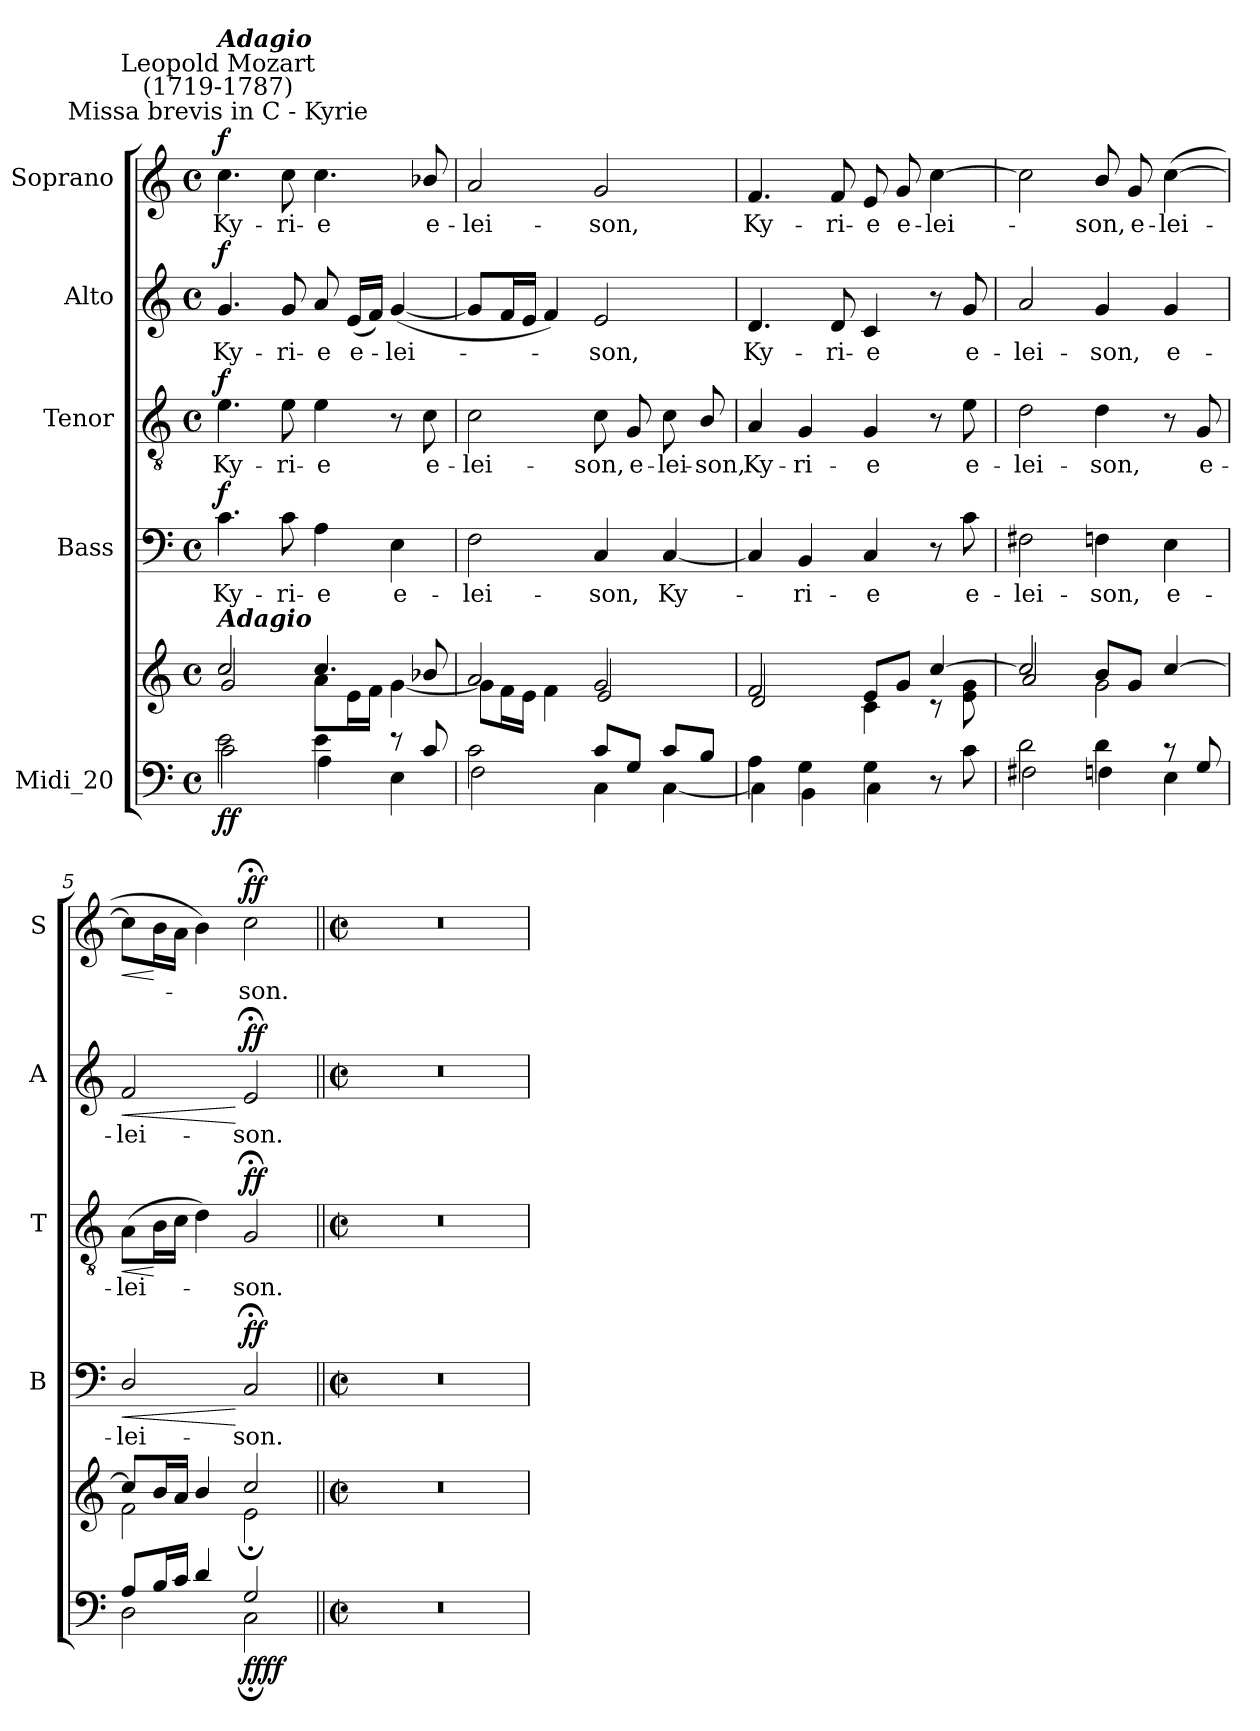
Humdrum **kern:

**kern	**kern	**dynam	**kern	**text	**dynam	**kern	**text	**dynam	**kern	**text	**dynam	**kern	**text	**dynam
*part5	*part5	*part5	*part4	*part4	*part4	*part3	*part3	*part3	*part2	*part2	*part2	*part1	*part1	*part1
*staff6	*staff5	*staff5/6	*staff4	*staff4	*staff4	*staff3	*staff3	*staff3	*staff2	*staff2	*staff2	*staff1	*staff1	*staff1
*I"Midi_20	*	*	*I"Bass	*	*	*I"Tenor	*	*	*I"Alto	*	*	*I"Soprano	*	*
*	*	*	*I'B	*	*	*I'T	*	*	*I'A	*	*	*I'S	*	*
*clefF4	*clefG2	*	*clefF4	*	*	*clefGv2	*	*	*clefG2	*	*	*clefG2	*	*
*k[]	*k[]	*	*k[]	*	*	*k[]	*	*	*k[]	*	*	*k[]	*	*
*C:	*C:	*	*C:	*	*	*C:	*	*	*C:	*	*	*C:	*	*
*M4/4	*M4/4	*	*M4/4	*	*	*M4/4	*	*	*M4/4	*	*	*M4/4	*	*
*met(c)	*met(c)	*	*met(c)	*	*	*met(c)	*	*	*met(c)	*	*	*met(c)	*	*
=1	=1	=1	=1	=1	=1	=1	=1	=1	=1	=1	=1	=1	=1	=1
*^	*^	*	*	*	*	*	*	*	*	*	*	*	*	*
!	!	!	!	!	!	!	!	!	!	!	!	!	!	!LO:TX:a:cj:t=Missa brevis in C - Kyrie	!	!
!	!	!	!	!	!	!	!	!	!	!	!	!	!	!LO:TX:a:cj:t=Leopold Mozart\n(1719-1787)	!	!
!	!	!	!	!	!	!	!	!	!	!	!	!	!	!LO:TX:a:Bi:t=Adagio	!	!
!	!	!LO:TX:a:Bi:t=Adagio	!	!	!	!	!	!	!	!	!	!	!	!	!	!
!	!	!	!	!LO:DY:b=2	!	!LO:LY:b	!	!	!LO:LY:b	!	!	!LO:LY:b	!	!	!LO:LY:b	!
!	!	!	!	!LO:DY:n=1:b	!	!	!LO:DY:b	!	!	!LO:DY:b	!	!	!LO:DY:b	!	!	!LO:DY:b
2e\	2c\	2cc/	2g/	f f	4.c	Ky-	f	4.e	Ky-	f	4.g	Ky-	f	4.cc	Ky-	f
!	!	!	!	!	!	!LO:LY:b	!	!	!LO:LY:b	!	!	!LO:LY:b	!	!	!LO:LY:b	!
.	.	.	.	.	8c	-ri-	.	8e	-ri-	.	8g	-ri-	.	8cc	-ri-	.
!	!	!	!	!	!	!LO:LY:b	!	!	!LO:LY:b	!	!	!LO:LY:b	!	!	!LO:LY:b	!
4e\	4A\	4.cc/	8a\L	.	4A	-e	.	4e	-e	.	8a	-e	.	4.cc	-e	.
!	!	!	!	!	!	!	!	!	!	!	!	!LO:LY:b	!	!	!	!
.	.	.	16e\L	.	.	.	.	.	.	.	(<16eLL	e-	.	.	.	.
.	.	.	16f\JJ	.	.	.	.	.	.	.	16fJJ)	.	.	.	.	.
!	!	!	!	!	!	!LO:LY:b	!	!	!	!	!	!LO:LY:b	!	!	!	!
8r	4E\	.	[4g\	.	4E	e-	.	8r	.	.	(<[4g	lei-	.	.	.	.
!	!	!	!	!	!	!	!	!	!LO:LY:b	!	!	!	!	!	!LO:LY:b	!
8c/	.	8b-X/	.	.	.	.	.	8c	e-	.	.	.	.	8b-X/	e-	.
=2	=2	=2	=2	=2	=2	=2	=2	=2	=2	=2	=2	=2	=2	=2	=2	=2
!	!	!	!	!	!	!LO:LY:b	!	!	!LO:LY:b	!	!	!	!	!	!LO:LY:b	!
2c\	2F\	2a/	8g\L]	.	2F	-lei-	.	2c	-lei-	.	8gL]	.	.	2a	-lei-	.
.	.	.	16f\L	.	.	.	.	.	.	.	16fL	.	.	.	.	.
.	.	.	16e\JJ	.	.	.	.	.	.	.	16eJJ	.	.	.	.	.
.	.	.	4f\	.	.	.	.	.	.	.	4f)	.	.	.	.	.
!	!	!	!	!	!	!LO:LY:b	!	!	!LO:LY:b	!	!	!LO:LY:b	!	!	!LO:LY:b	!
8c/L	4C\	2g/	2e/	.	4C	-son,	.	8c	-son,	.	2e	son,	.	2g	-son,	.
!	!	!	!	!	!	!	!	!	!LO:LY:b	!	!	!	!	!	!	!
8G/J	.	.	.	.	.	.	.	8G	e-	.	.	.	.	.	.	.
!	!	!	!	!	!	!LO:LY:b	!	!	!LO:LY:b	!	!	!	!	!	!	!
8c/L	[4C\	.	.	.	[4C	Ky-	.	8c	-lei-	.	.	.	.	.	.	.
!	!	!	!	!	!	!	!	!	!LO:LY:b	!	!	!	!	!	!	!
8B/J	.	.	.	.	.	.	.	8B/	-son,	.	.	.	.	.	.	.
=3	=3	=3	=3	=3	=3	=3	=3	=3	=3	=3	=3	=3	=3	=3	=3	=3
!	!	!	!	!	!	!	!	!	!LO:LY:b	!	!	!LO:LY:b	!	!	!LO:LY:b	!
4A\	4C\]	2f/	2d/	.	4C]	.	.	4A	Ky-	.	4.d	Ky-	.	4.f	Ky-	.
!	!	!	!	!	!	!LO:LY:b	!	!	!LO:LY:b	!	!	!	!	!	!	!
4G\	4BB\	.	.	.	4BB	ri-	.	4G	-ri-	.	.	.	.	.	.	.
!	!	!	!	!	!	!	!	!	!	!	!	!LO:LY:b	!	!	!LO:LY:b	!
.	.	.	.	.	.	.	.	.	.	.	8d	-ri-	.	8f	-ri-	.
!	!	!	!	!	!	!LO:LY:b	!	!	!LO:LY:b	!	!	!LO:LY:b	!	!	!LO:LY:b	!
4G\	4C\	8e/L	4c\	.	4C	-e	.	4G	-e	.	4c	-e	.	8e	-e	.
!	!	!	!	!	!	!	!	!	!	!	!	!	!	!	!LO:LY:b	!
.	.	8g/J	.	.	.	.	.	.	.	.	.	.	.	8g	e-	.
!	!	!	!	!	!	!	!	!	!	!	!	!	!	!	!LO:LY:b	!
4ryy	8r	[4cc/	8r	.	8r	.	.	8r	.	.	8r	.	.	[4cc	-lei-	.
!	!	!	!	!	!	!LO:LY:b	!	!	!LO:LY:b	!	!	!LO:LY:b	!	!	!	!
.	8c\	.	8e\ 8g\	.	8c	e-	.	8e	e-	.	8g	e-	.	.	.	.
=4	=4	=4	=4	=4	=4	=4	=4	=4	=4	=4	=4	=4	=4	=4	=4	=4
!	!	!	!	!	!	!LO:LY:b	!	!	!LO:LY:b	!	!	!LO:LY:b	!	!	!	!
2d\	2F#X\	2cc/]	2a/	.	2F#X	-lei-	.	2d	-lei-	.	2a	-lei-	.	2cc]	.	.
!	!	!	!	!	!	!LO:LY:b	!	!	!LO:LY:b	!	!	!LO:LY:b	!	!	!LO:LY:b	!
4d\	4Fn\	8b/L	2g\	.	4Fn	-son,	.	4d	-son,	.	4g	-son,	.	8b/	son,	.
!	!	!	!	!	!	!	!	!	!	!	!	!	!	!	!LO:LY:b	!
.	.	8g/J	.	.	.	.	.	.	.	.	.	.	.	8g	e-	.
!	!	!	!	!	!	!LO:LY:b	!	!	!	!	!	!LO:LY:b	!	!	!LO:LY:b	!
8r	4E\	[4cc/	.	.	4E	e-	.	8r	.	.	4g	e-	.	(>[4cc	-lei-	.
!	!	!	!	!	!	!	!	!	!LO:LY:b	!	!	!	!	!	!	!
8G/	.	.	.	.	.	.	.	8G	e-	.	.	.	.	.	.	.
=5	=5	=5	=5	=5	=5	=5	=5	=5	=5	=5	=5	=5	=5	=5	=5	=5
!	!	!	!	!	!	!LO:LY:b	!LO:HP:b	!	!LO:LY:b	!LO:HP:b	!	!LO:LY:b	!LO:HP:b	!	!	!LO:HP:b
8A/L	2D\	8cc/L]	2f\	.	2D/	-lei-	<	(>8AL	-lei-	<	2f	-lei-	<	8ccL]	.	<
16B/L	.	16b/L	.	.	.	.	.	16BL	.	[	.	.	.	16bL	.	[
16c/JJ	.	16a/JJ	.	.	.	.	.	16cJJ	.	.	.	.	.	16aJJ	.	.
4d/	.	4b/	.	.	.	.	.	4d)	.	.	.	.	.	4b)	.	.
!	!	!	!	!LO:DY:b=2	!	!LO:LY:b	!	!	!LO:LY:b	!	!	!LO:LY:b	!	!	!LO:LY:b	!
!	!	!	!	!LO:DY:n=1:b	!	!	!LO:DY:n=1:b	!	!	!LO:DY:b	!	!	!LO:DY:n=1:b	!	!	!LO:DY:b
2G/	2C;\	2cc/	2e;<\	ff ff	2C;<	-son.	[ ff	2G;<	-son.	ff	2e;<	-son.	[ ff	2cc;<	son.	ff
*v	*v	*	*	*	*	*	*	*	*	*	*	*	*	*	*	*
*	*v	*v	*	*	*	*	*	*	*	*	*	*	*	*	*
=6||	=6||	=6||	=6||	=6||	=6||	=6||	=6||	=6||	=6||	=6||	=6||	=6||	=6||	=6||
*M4/2	*M4/2	*	*M4/2	*	*	*M4/2	*	*	*M4/2	*	*	*M4/2	*	*
*met(c|)	*met(c|)	*	*met(c|)	*	*	*met(c|)	*	*	*met(c|)	*	*	*met(c|)	*	*
0r	0r	.	0r	.	.	0r	.	.	0r	.	.	0r	.	.
=	=	=	=	=	=	=	=	=	=	=	=	=	=	=
*-	*-	*-	*-	*-	*-	*-	*-	*-	*-	*-	*-	*-	*-	*-
